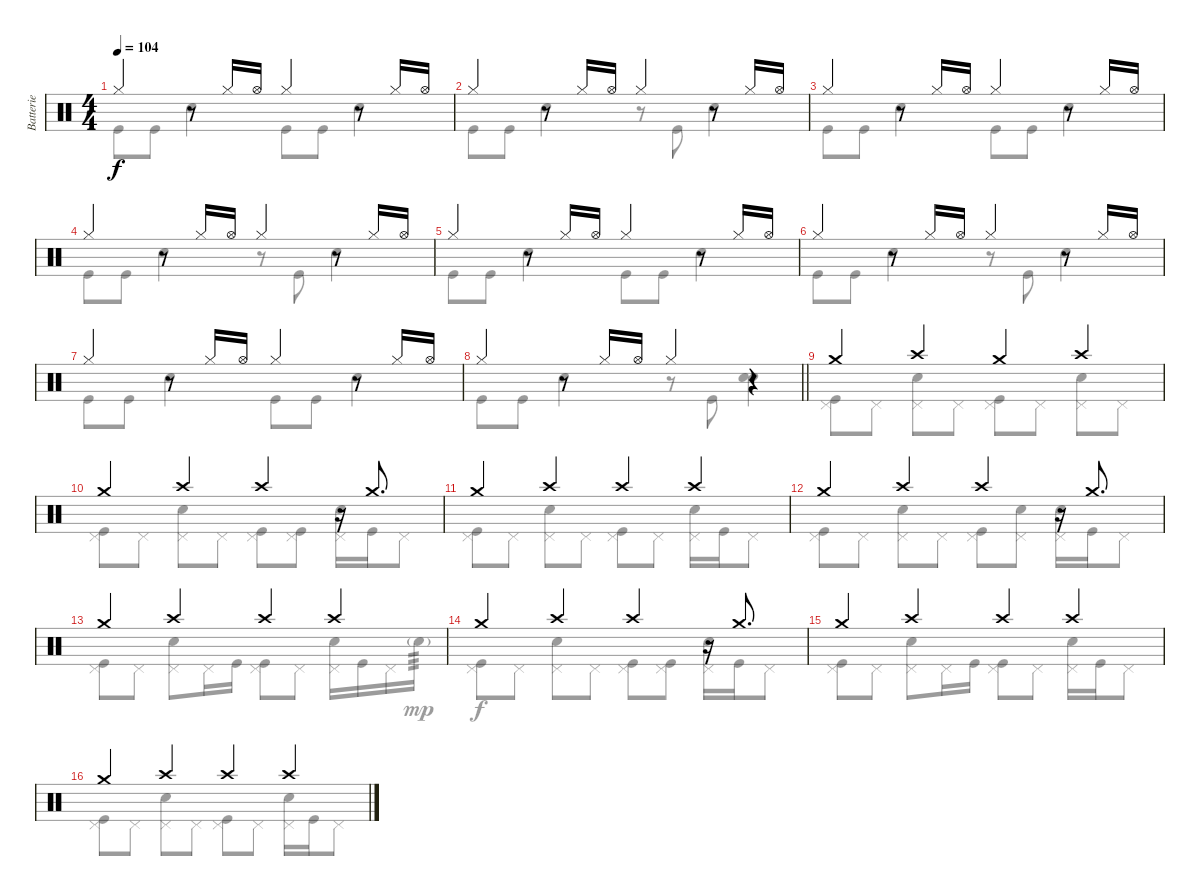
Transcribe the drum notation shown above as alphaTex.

\track ("Batterie" "Batterie") {instrument percussion}
\staff {score}
\articulation defaults
\voice
\ts (4 4)
\tempo 104
\clef neutral
\ks c "Hi-Hat (closed)".4{dy f}
r.8 "Hi-Hat (closed)".16 "Hi-Hat (open)".16 "Hi-Hat (closed)".4 r.8 "Hi-Hat (closed)".16 "Hi-Hat (open)".16 |
"Hi-Hat (closed)".4 r.8 "Hi-Hat (closed)".16 "Hi-Hat (open)".16 "Hi-Hat (closed)".4 r.8 "Hi-Hat (closed)".16 "Hi-Hat (open)".16 |
"Hi-Hat (closed)".4 r.8 "Hi-Hat (closed)".16 "Hi-Hat (open)".16 "Hi-Hat (closed)".4 r.8 "Hi-Hat (closed)".16 "Hi-Hat (open)".16 |
"Hi-Hat (closed)".4 r.8 "Hi-Hat (closed)".16 "Hi-Hat (open)".16 "Hi-Hat (closed)".4 r.8 "Hi-Hat (closed)".16 "Hi-Hat (open)".16 |
"Hi-Hat (closed)".4 r.8 "Hi-Hat (closed)".16 "Hi-Hat (open)".16 "Hi-Hat (closed)".4 r.8 "Hi-Hat (closed)".16 "Hi-Hat (open)".16 |
"Hi-Hat (closed)".4 r.8 "Hi-Hat (closed)".16 "Hi-Hat (open)".16 "Hi-Hat (closed)".4 r.8 "Hi-Hat (closed)".16 "Hi-Hat (open)".16 |
"Hi-Hat (closed)".4 r.8 "Hi-Hat (closed)".16 "Hi-Hat (open)".16 "Hi-Hat (closed)".4 r.8 "Hi-Hat (closed)".16 "Hi-Hat (open)".16 |
\barLineRight lightlight "Hi-Hat (closed)".4
r.8 "Hi-Hat (closed)".16 "Hi-Hat (open)".16 "Hi-Hat (closed)".4 r.4 |
"Crash medium (hit)".4 "Crash high (hit)".4 "Crash medium (hit)".4 "Crash high (hit)".4 |
"Crash medium (hit)".4 "Crash high (hit)".4 "Crash high (hit)".4 r.16 "Crash medium (hit)".8{d} |
"Crash medium (hit)".4 "Crash high (hit)".4 "Crash high (hit)".4 "Crash high (hit)".4 |
"Crash medium (hit)".4 "Crash high (hit)".4 "Crash high (hit)".4 r.16 "Crash medium (hit)".8{d} |
"Crash medium (hit)".4 "Crash high (hit)".4 "Crash high (hit)".4 "Crash high (hit)".4 |
"Crash medium (hit)".4 "Crash high (hit)".4 "Crash high (hit)".4 r.16 "Crash medium (hit)".8{d} |
"Crash medium (hit)".4 "Crash high (hit)".4 "Crash high (hit)".4 "Crash high (hit)".4 |
"Crash medium (hit)".4 "Crash high (hit)".4 "Crash high (hit)".4 "Crash high (hit)".4
\voice
\clef neutral
\ottava regular
\simile none
\ks c "Kick (hit)".8{dy f} "Kick (hit)".8 "Snare (hit) 2".4 "Kick (hit)".8 "Kick (hit)".8 "Snare (hit) 2".4
|
"Kick (hit)".8 "Kick (hit)".8 "Snare (hit) 2".4 r.8 "Kick (hit)".8 "Snare (hit) 2".4 |
"Kick (hit)".8 "Kick (hit)".8 "Snare (hit) 2".4 "Kick (hit)".8 "Kick (hit)".8 "Snare (hit) 2".4 |
"Kick (hit)".8 "Kick (hit)".8 "Snare (hit) 2".4 r.8 "Kick (hit)".8 "Snare (hit) 2".4 |
"Kick (hit)".8 "Kick (hit)".8 "Snare (hit) 2".4 "Kick (hit)".8 "Kick (hit)".8 "Snare (hit) 2".4 |
"Kick (hit)".8 "Kick (hit)".8 "Snare (hit) 2".4 r.8 "Kick (hit)".8 "Snare (hit) 2".4 |
"Kick (hit)".8 "Kick (hit)".8 "Snare (hit) 2".4 "Kick (hit)".8 "Kick (hit)".8 "Snare (hit) 2".4 |
\barLineRight lightlight "Kick (hit)".8 "Kick (hit)".8 "Snare (hit) 2".4
r.8 "Kick (hit)".8 ("Snare (hit) 2" "Snare (hit) 2").4 |
("Pedal Hi-Hat (hit)" "Kick (hit)").8 "Pedal Hi-Hat (hit)".8 ("Pedal Hi-Hat (hit)" "Snare (hit) 2").8 "Pedal Hi-Hat (hit)".8 ("Pedal Hi-Hat (hit)" "Kick (hit)").8 "Pedal Hi-Hat (hit)".8 ("Pedal Hi-Hat (hit)" "Snare (hit) 2").8 "Pedal Hi-Hat (hit)".8 |
("Pedal Hi-Hat (hit)" "Kick (hit)").8 "Pedal Hi-Hat (hit)".8 ("Pedal Hi-Hat (hit)" "Snare (hit) 2").8 "Pedal Hi-Hat (hit)".8 ("Pedal Hi-Hat (hit)" "Kick (hit)").8 ("Pedal Hi-Hat (hit)" "Kick (hit)").8 ("Pedal Hi-Hat (hit)" "Snare (hit) 2").16 "Kick (hit)".16 "Pedal Hi-Hat (hit)".8 |
("Pedal Hi-Hat (hit)" "Kick (hit)").8 "Pedal Hi-Hat (hit)".8 ("Pedal Hi-Hat (hit)" "Snare (hit) 2").8 "Pedal Hi-Hat (hit)".8 ("Pedal Hi-Hat (hit)" "Kick (hit)").8 "Pedal Hi-Hat (hit)".8 ("Pedal Hi-Hat (hit)" "Snare (hit) 2").16 "Kick (hit)".16 "Pedal Hi-Hat (hit)".8 |
("Pedal Hi-Hat (hit)" "Kick (hit)").8 "Pedal Hi-Hat (hit)".8 ("Pedal Hi-Hat (hit)" "Snare (hit) 2").8 "Pedal Hi-Hat (hit)".8 ("Pedal Hi-Hat (hit)" "Kick (hit)").8 ("Pedal Hi-Hat (hit)" "Snare (hit) 2").8 ("Pedal Hi-Hat (hit)" "Snare (hit) 2").16 "Kick (hit)".16 "Pedal Hi-Hat (hit)".8 |
("Pedal Hi-Hat (hit)" "Kick (hit)").8 "Pedal Hi-Hat (hit)".8 ("Pedal Hi-Hat (hit)" "Snare (hit) 2").8 "Pedal Hi-Hat (hit)".16 "Kick (hit)".16 ("Pedal Hi-Hat (hit)" "Kick (hit)").8 "Pedal Hi-Hat (hit)".8 ("Pedal Hi-Hat (hit)" "Snare (hit) 2").16 "Kick (hit)".16 "Pedal Hi-Hat (hit)".16 "Snare (hit) 2"{g}.16{tp 3 dy mp} |
("Pedal Hi-Hat (hit)" "Kick (hit)").8{dy f} "Pedal Hi-Hat (hit)".8 ("Pedal Hi-Hat (hit)" "Snare (hit) 2").8 "Pedal Hi-Hat (hit)".8 ("Pedal Hi-Hat (hit)" "Kick (hit)").8 ("Pedal Hi-Hat (hit)" "Kick (hit)").8 ("Pedal Hi-Hat (hit)" "Snare (hit) 2").16 "Kick (hit)".16 "Pedal Hi-Hat (hit)".8 |
("Pedal Hi-Hat (hit)" "Kick (hit)").8 "Pedal Hi-Hat (hit)".8 ("Pedal Hi-Hat (hit)" "Snare (hit) 2").8 "Pedal Hi-Hat (hit)".16 "Kick (hit)".16 ("Pedal Hi-Hat (hit)" "Kick (hit)").8 "Pedal Hi-Hat (hit)".8 ("Pedal Hi-Hat (hit)" "Snare (hit) 2").16 "Kick (hit)".16 "Pedal Hi-Hat (hit)".8 |
("Pedal Hi-Hat (hit)" "Kick (hit)").8 "Pedal Hi-Hat (hit)".8 ("Pedal Hi-Hat (hit)" "Snare (hit) 2").8 "Pedal Hi-Hat (hit)".8 ("Pedal Hi-Hat (hit)" "Kick (hit)").8 "Pedal Hi-Hat (hit)".8 ("Pedal Hi-Hat (hit)" "Snare (hit) 2").16 "Kick (hit)".16 "Pedal Hi-Hat (hit)".8
